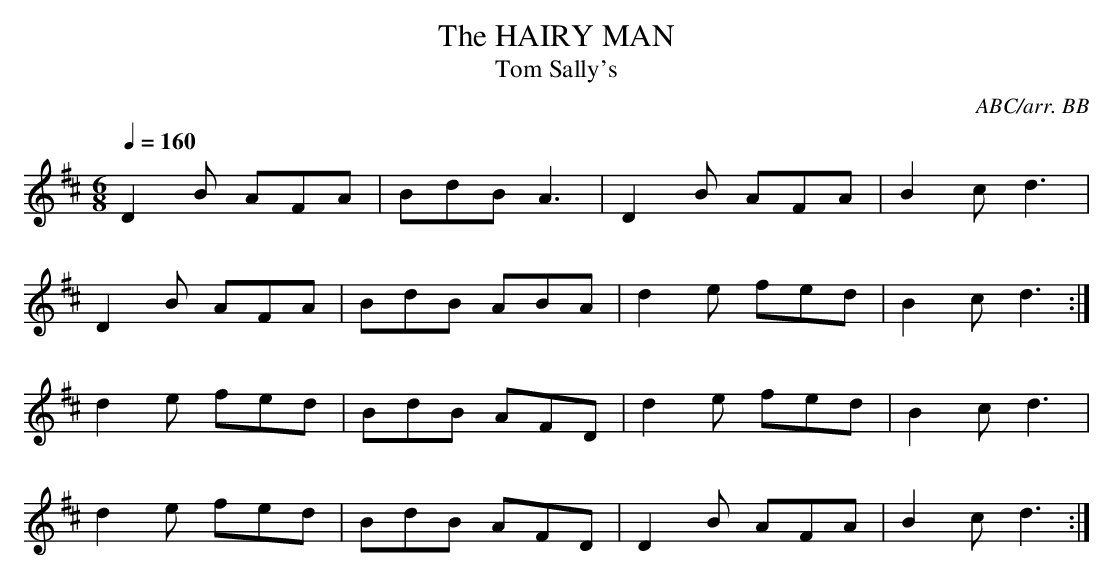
X:1
T:HAIRY MAN, The
T:Tom Sally's
C:ABC/arr. BB
Q:1/4=160
M:6/8
K:D
D2B AFA|BdB A3|D2B AFA|B2c d3|
D2B AFA|BdB ABA|d2e fed|B2c d3 :|
d2e fed|BdB AFD|d2e fed|B2c d3|
d2e fed|BdB AFD|D2B AFA|B2c d3 :|
